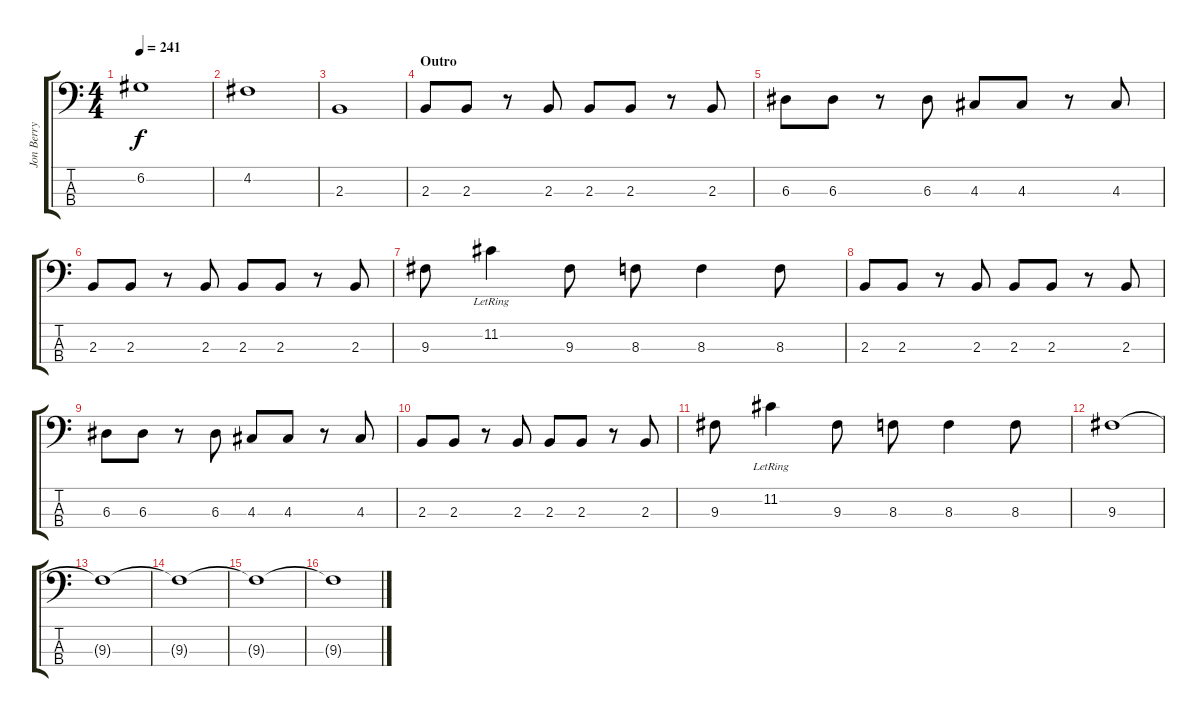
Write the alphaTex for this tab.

\track ("Jon Berry" "Jon Berry") {instrument electricbasspick}
\staff {score tabs}
\tuning (G2 D2 A1 E1) {hide}
\ts (4 4)
\tempo 241
\clef f4
\ks c
6.2.1{dy f} |
4.2.1 |
2.3.1 |
\section ("" "Outro")
2.3.8 2.3.8 r.8 2.3.8 2.3.8 2.3.8 r.8 2.3.8 |
6.3.8 6.3.8 r.8 6.3.8 4.3.8 4.3.8 r.8 4.3.8 |
2.3.8 2.3.8 r.8 2.3.8 2.3.8 2.3.8 r.8 2.3.8 |
9.3.8 11.2{lr}.4 9.3.8 8.3.8 8.3.4 8.3.8 |
2.3.8 2.3.8 r.8 2.3.8 2.3.8 2.3.8 r.8 2.3.8 |
6.3.8 6.3.8 r.8 6.3.8 4.3.8 4.3.8 r.8 4.3.8 |
2.3.8 2.3.8 r.8 2.3.8 2.3.8 2.3.8 r.8 2.3.8 |
9.3.8 11.2{lr}.4 9.3.8 8.3.8 8.3.4 8.3.8 |
9.3.1 |
9.3{t}.1 |
9.3{t}.1 |
9.3{t}.1 |
9.3{t}.1
